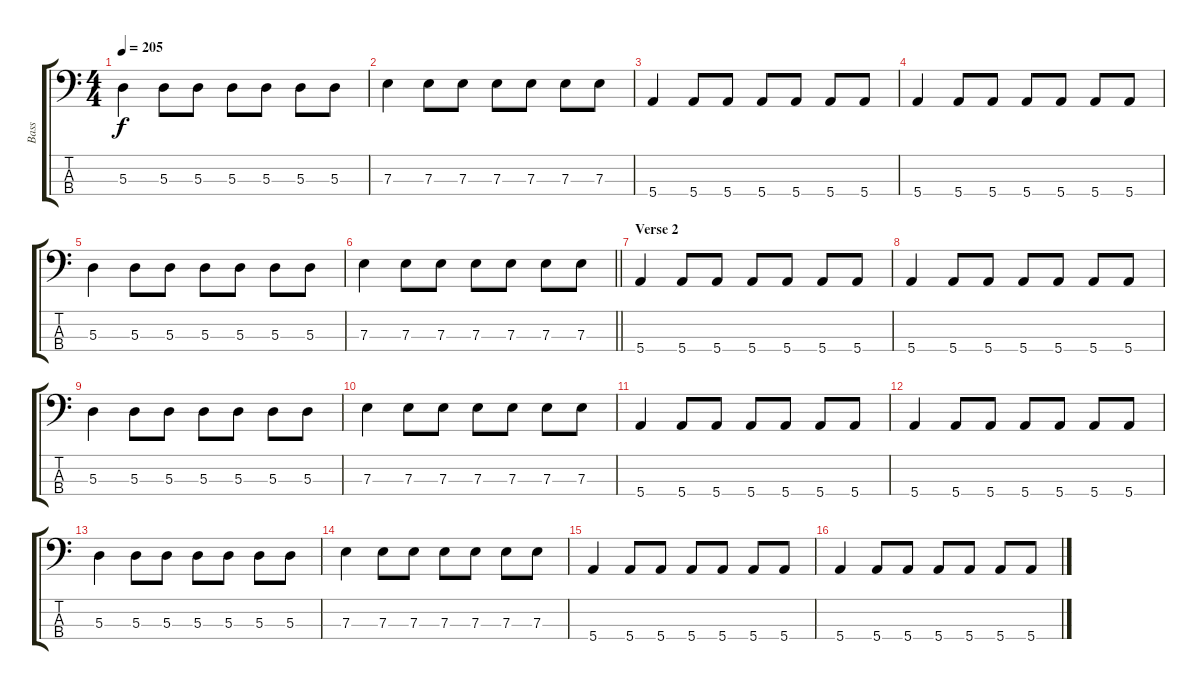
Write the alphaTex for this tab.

\track ("Bass" "Bass") {instrument electricbasspick}
\staff {score tabs}
\tuning (G2 D2 A1 E1) {hide}
\ts (4 4)
\tempo 205
\clef f4
\ks c
5.3.4{dy f} 5.3.8 5.3.8 5.3.8 5.3.8 5.3.8 5.3.8 |
7.3.4 7.3.8 7.3.8 7.3.8 7.3.8 7.3.8 7.3.8 |
5.4.4 5.4.8 5.4.8 5.4.8 5.4.8 5.4.8 5.4.8 |
5.4.4 5.4.8 5.4.8 5.4.8 5.4.8 5.4.8 5.4.8 |
5.3.4 5.3.8 5.3.8 5.3.8 5.3.8 5.3.8 5.3.8 |
\barLineRight lightlight
7.3.4 7.3.8 7.3.8 7.3.8 7.3.8 7.3.8 7.3.8 |
\section ("" "Verse 2")
5.4.4 5.4.8 5.4.8 5.4.8 5.4.8 5.4.8 5.4.8 |
5.4.4 5.4.8 5.4.8 5.4.8 5.4.8 5.4.8 5.4.8 |
5.3.4 5.3.8 5.3.8 5.3.8 5.3.8 5.3.8 5.3.8 |
7.3.4 7.3.8 7.3.8 7.3.8 7.3.8 7.3.8 7.3.8 |
5.4.4 5.4.8 5.4.8 5.4.8 5.4.8 5.4.8 5.4.8 |
5.4.4 5.4.8 5.4.8 5.4.8 5.4.8 5.4.8 5.4.8 |
5.3.4 5.3.8 5.3.8 5.3.8 5.3.8 5.3.8 5.3.8 |
7.3.4 7.3.8 7.3.8 7.3.8 7.3.8 7.3.8 7.3.8 |
5.4.4 5.4.8 5.4.8 5.4.8 5.4.8 5.4.8 5.4.8 |
5.4.4 5.4.8 5.4.8 5.4.8 5.4.8 5.4.8 5.4.8
